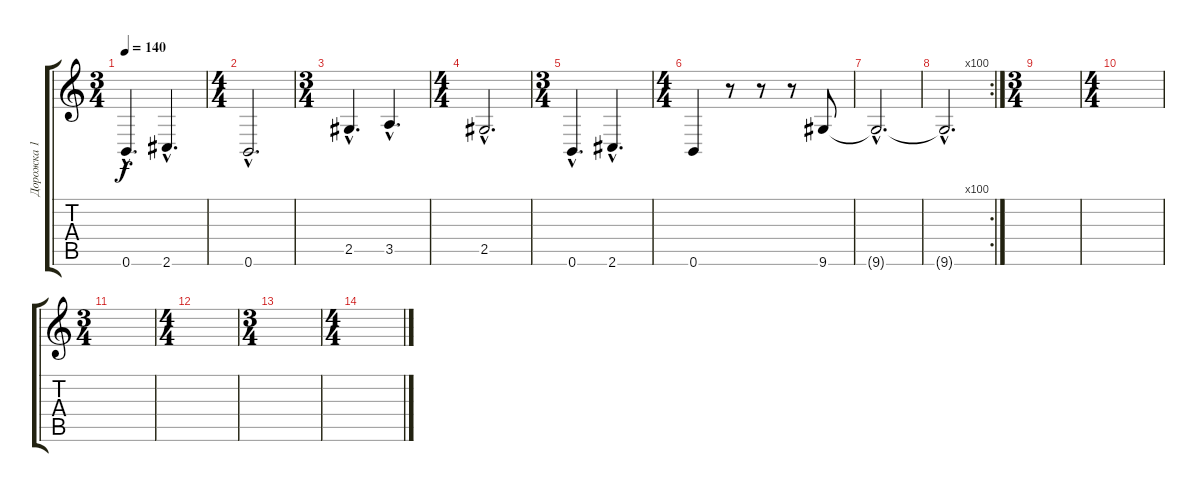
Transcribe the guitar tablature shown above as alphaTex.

\track ("Дорожка 1" "Дорожка 1") {instrument electricbassfinger}
\staff {score tabs}
\tuning (Db4 Ab3 E3 B2 Gb2 B1) {hide}
\ts (3 4)
\tempo 140
\clef g2
\ks c
0.6{hac}.4{d dy f instrument electricbassfinger} 2.6{hac}.4{d} |
\ts (4 4)
0.6{hac}.2{d} |
\ts (3 4)
2.5{hac}.4{d} 3.5{hac}.4{d} |
\ts (4 4)
2.5{hac}.2{d} |
\ts (3 4)
0.6{hac}.4{d} 2.6{hac}.4{d} |
\ts (4 4)
0.6.4 r.8 r.8 r.8 9.6.8 |
9.6{hac t}.2{d} |
\rc 100
9.6{hac t}.2{d} |
\ts (3 4)
|
\ts (4 4)
|
\ts (3 4)
|
\ts (4 4)
|
\ts (3 4)
|
\ts (4 4)
